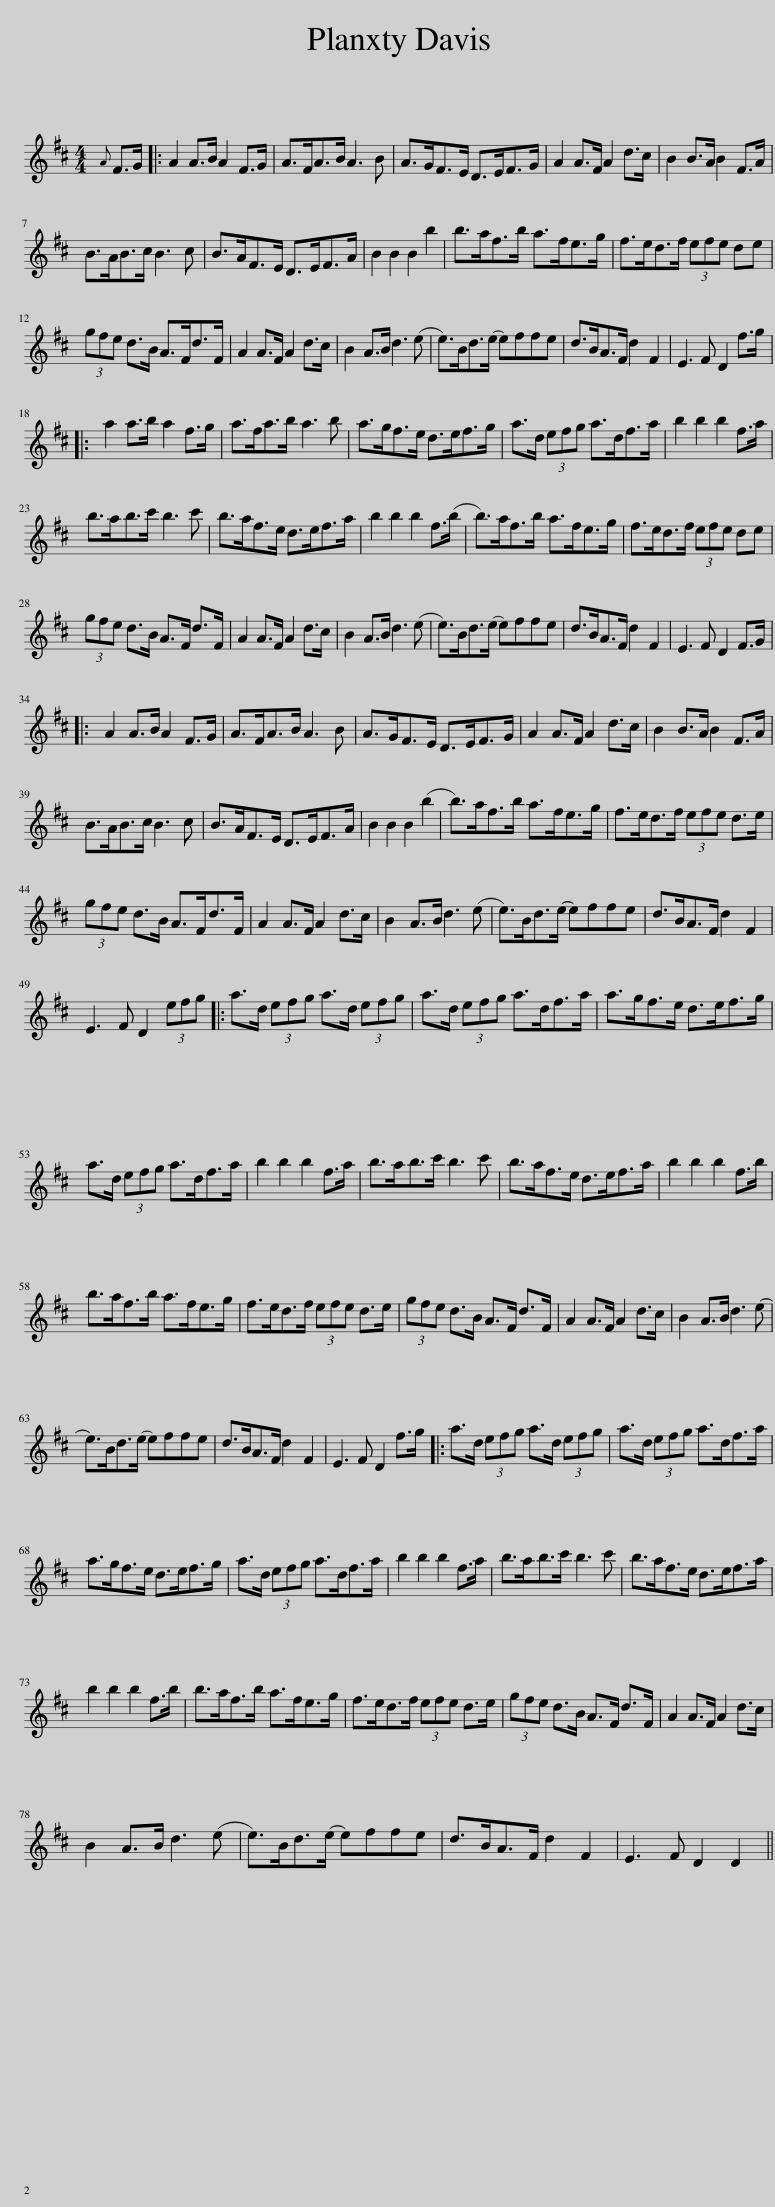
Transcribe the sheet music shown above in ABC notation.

X:1
L:1/8
M:4/4
I:linebreak $
K:D
V:1 treble
V:1
{A} F>G |: A2 A>B A2 F>G | A>FA>B A3 B | A>GF>E D>EF>G | A2 A>F A2 d>c | %5
 B2 B>A B2 F>A |$ B>AB>c B3 c | B>AF>E D>EF>A | B2 B2 B2 b2 | b>af>b a>fe>g | %10
 f>ed>f (3efe de |$ (3gfe d>B A>Fd>F | A2 A>F A2 d>c | B2 A>B d3 (e | e>)Bd>(e e)ffe | %15
 d>BA>F d2 F2 | E3 F D2 f>g |:$ a2 a>b a2 f>g | a>fa>b a3 b | a>gf>e d>ef>g | %20
 a>d (3efg a>df>a | b2 b2 b2 f>a |$ b>ab>c' b3 c' | b>af>e d>ef>a | b2 b2 b2 f>(b | %25
 b>)af>b a>fe>g | f>ed>f (3efe de |$ (3gfe d>B A>F d>F | A2 A>F A2 d>c | B2 A>B d3 (e | %30
 e>)Bd>(e e)ffe | d>BA>F d2 F2 | E3 F D2 F>G |:$ A2 A>B A2 F>G | A>FA>B A3 B | %35
 A>GF>E D>EF>G | A2 A>F A2 d>c | B2 B>A B2 F>A |$ B>AB>c B3 c | B>AF>E D>EF>A | %40
 B2 B2 B2 (b2 | b>)af>b a>fe>g | f>ed>f (3efe d>e |$ (3gfe d>B A>Fd>F | A2 A>F A2 d>c | %45
 B2 A>B d3 (e | e>)Bd>(e e)ffe | d>BA>F d2 F2 |$ E3 F D2 (3efg |: a>d (3efg a>d (3efg | %50
 a>d (3efg a>df>a | a>gf>e d>ef>g |$ a>d (3efg a>df>a | b2 b2 b2 f>a | b>ab>c' b3 c' | %55
 b>af>e d>ef>a | b2 b2 b2 f>b |$ b>af>b a>fe>g | f>ed>f (3efe d>e | (3gfe d>B A>F d>F | %60
 A2 A>F A2 d>c | B2 A>B d3 (e |$ e>)Bd>(e e)ffe | d>BA>F d2 F2 | E3 F D2 f>g |: %65
 a>d (3efg a>d (3efg | a>d (3efg a>df>a |$ a>gf>e d>ef>g | a>d (3efg a>df>a | b2 b2 b2 f>a | %70
 b>ab>c' b3 c' | b>af>e d>ef>a |$ b2 b2 b2 f>b | b>af>b a>fe>g | f>ed>f (3efe d>e | %75
 (3gfe d>B A>F d>F | A2 A>F A2 d>c |$ B2 A>B d3 (e | e>)Bd>(e e)ffe | d>BA>F d2 F2 | %80
 E3 F D2 D2 || %81
